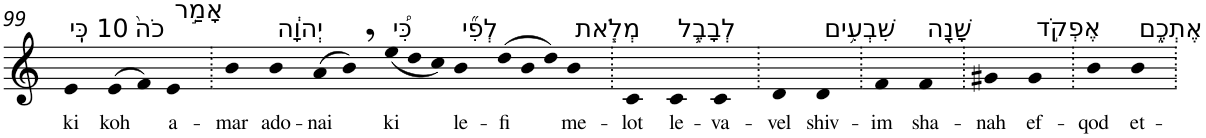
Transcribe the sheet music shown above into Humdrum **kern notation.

**kern	**text
*part1	*part1
*staff1	*staff1
*I"Piano	*
*I'Pno	*
!!LO:PB:g=z
*clefG2	*
*k[]	*
=99	=99
!LO:TX:a:t=10 כִּֽי	!
!	!LO:LY:b
4e	ki
!LO:TX:a:t=כֹה֙	!
!	!LO:LY:b
(>8e	koh
8f)	.
!LO:TX:a:t=אָמַ֣ר	!
!	!LO:LY:b
4e	a-
=100.	=100.
!	!LO:LY:b
4b	-mar
!LO:TX:a:t=יְהוָ֔ה	!
!	!LO:LY:b
4b	ado-
!	!LO:LY:b
(>8a	-nai
8b,)	.
*Xtuplet	*
!LO:TX:a:t=כִּ֠י	!
!	!LO:LY:b
(<12ee	ki
12dd	.
12cc)	.
!LO:TX:a:t=לְפִ֞י	!
!	!LO:LY:b
4b	le-
!	!LO:LY:b
(>12dd	-fi
12b	.
12dd)	.
!LO:TX:a:t=מְלֹ֧את	!
!	!LO:LY:b
4b	me-
=101.	=101.
!	!LO:LY:b
4c	-lot
!LO:TX:a:t=לְבָבֶ֛ל	!
!	!LO:LY:b
4c	le-
!	!LO:LY:b
4c	-va-
=102.	=102.
!	!LO:LY:b
4d	-vel
!LO:TX:a:t=שִׁבְעִ֥ים	!
!	!LO:LY:b
4d	shiv-
=103.	=103.
!	!LO:LY:b
4f	-im
!LO:TX:a:t=שָׁנָ֖ה	!
!	!LO:LY:b
4f	sha-
=104.	=104.
!	!LO:LY:b
4g#X	-nah
!LO:TX:a:t=אֶפְקֹ֣ד	!
!	!LO:LY:b
4g#	ef-
=105.	=105.
!	!LO:LY:b
4b	-qod
!LO:TX:a:t=אֶתְכֶ֑ם	!
!	!LO:LY:b
4b	et-
=.	=.
*-	*-
